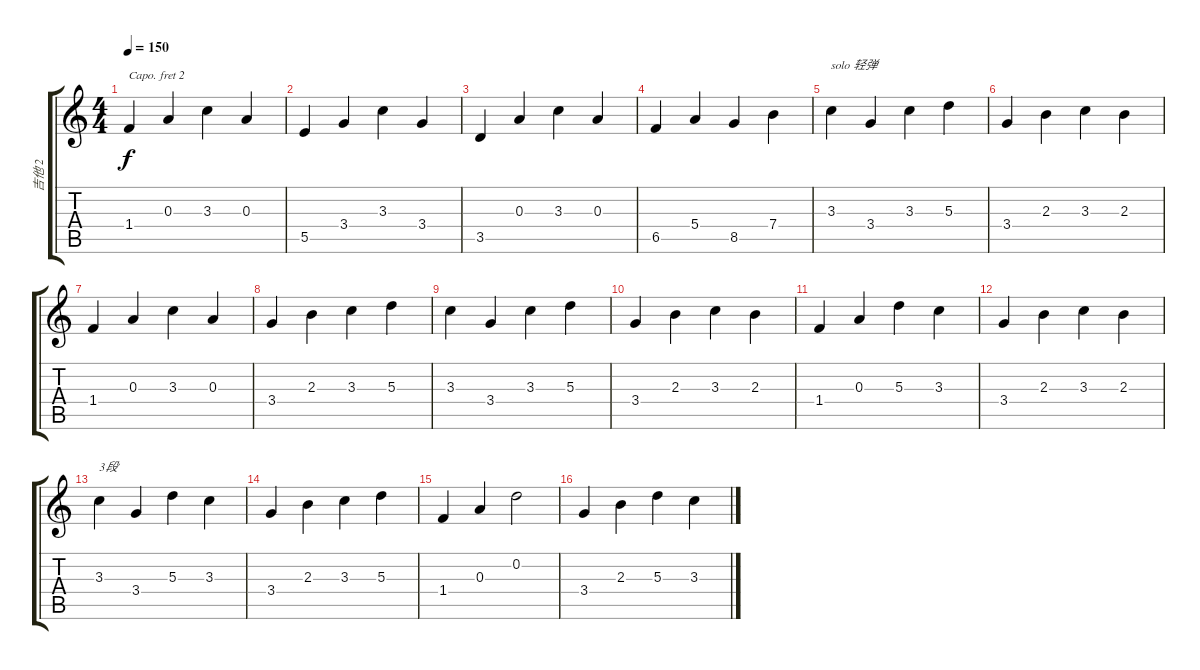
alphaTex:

\track ("吉他 2" "吉他 2") {instrument acousticguitarsteel}
\staff {score tabs}
\capo 2
\tuning (E4 C4 G3 D3 A2 E2) {hide}
\ts (4 4)
\tempo 150
\clef g2
\ks c
1.4.4{dy f} 0.3.4 3.3.4 0.3.4 |
5.5.4 3.4.4 3.3.4 3.4.4 |
3.5.4 0.3.4 3.3.4 0.3.4 |
6.5.4 5.4.4 8.5.4 7.4.4 |
3.3.4{txt "solo 轻弹"} 3.4.4 3.3.4 5.3.4 |
3.4.4 2.3.4 3.3.4 2.3.4 |
1.4.4 0.3.4 3.3.4 0.3.4 |
3.4.4 2.3.4 3.3.4 5.3.4 |
3.3.4 3.4.4 3.3.4 5.3.4 |
3.4.4 2.3.4 3.3.4 2.3.4 |
1.4.4 0.3.4 5.3.4 3.3.4 |
3.4.4 2.3.4 3.3.4 2.3.4 |
3.3.4{txt "3段"} 3.4.4 5.3.4 3.3.4 |
3.4.4 2.3.4 3.3.4 5.3.4 |
1.4.4 0.3.4 0.2.2 |
3.4.4 2.3.4 5.3.4 3.3.4
